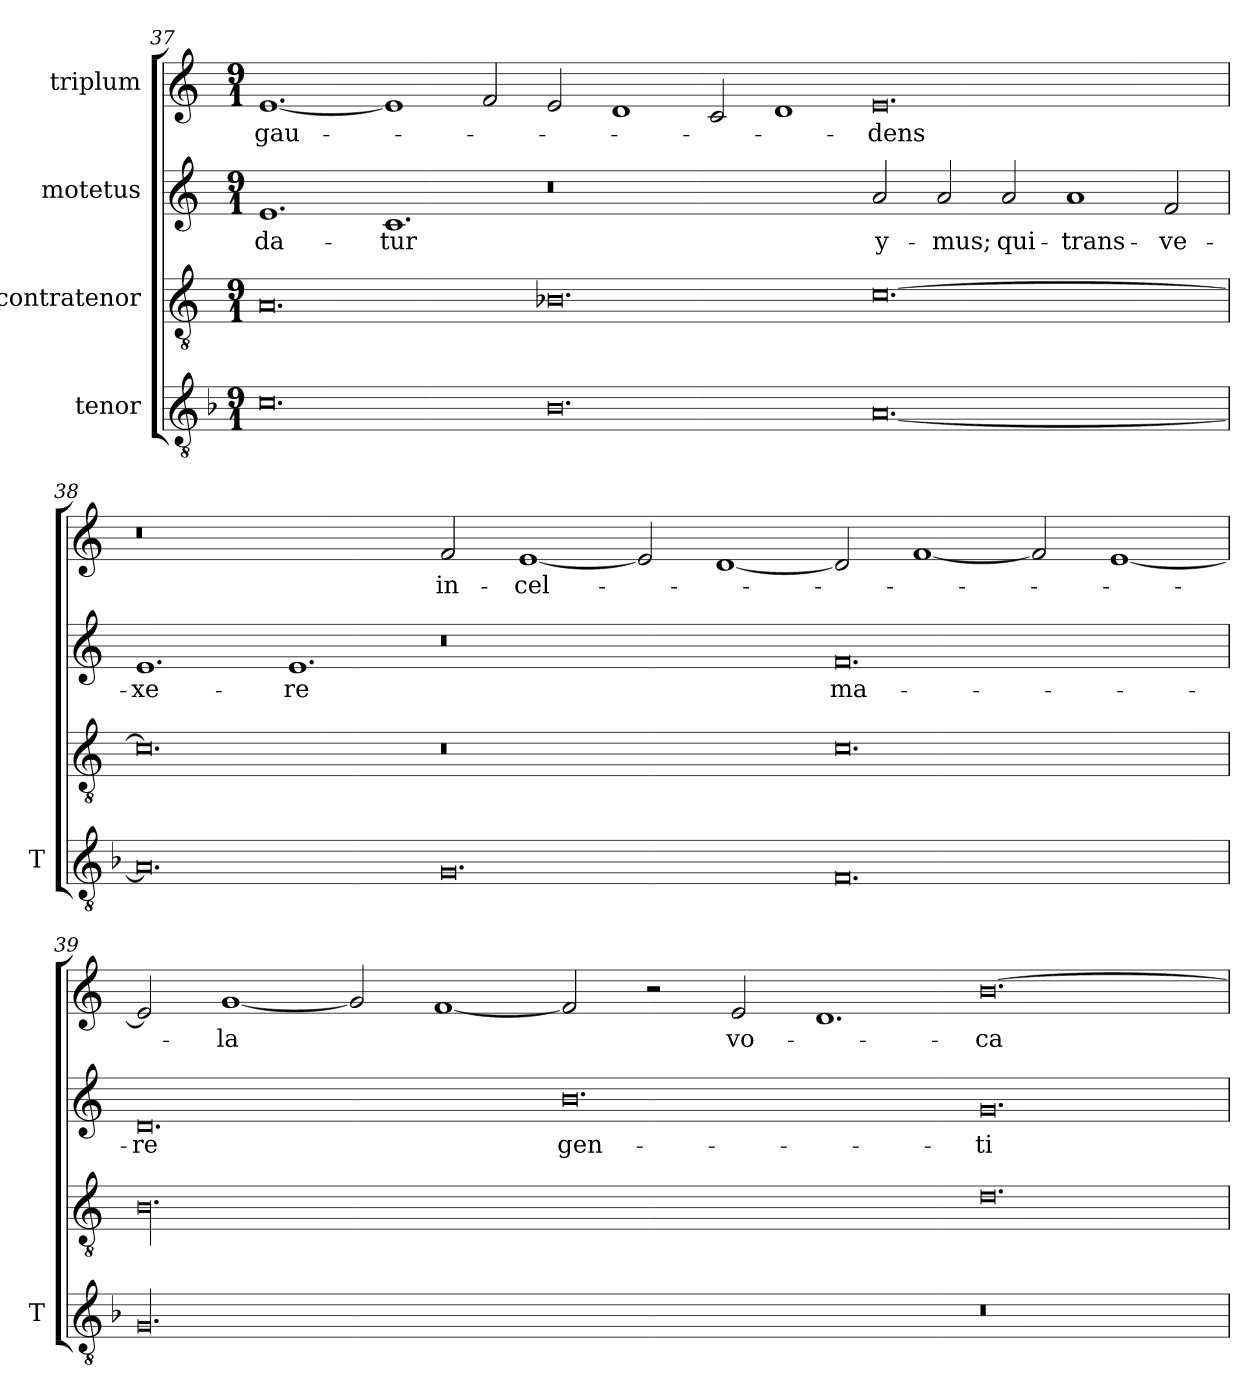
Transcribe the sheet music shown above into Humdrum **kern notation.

**kern	**kern	**kern	**text	**kern	**text
*part4	*part3	*part2	*part2	*part1	*part1
*staff4	*staff3	*staff2	*staff2	*staff1	*staff1
*I"tenor	*I"contratenor	*I"motetus	*	*I"triplum	*
*I'T	*	*	*	*	*
*clefGv2	*clefGv2	*clefG2	*	*clefG2	*
*k[b-]	*k[]	*k[]	*	*k[]	*
*F:	*C:	*C:	*	*C:	*
*M9/1	*M9/1	*M9/1	*	*M9/1	*
=37	=37	=37	=37	=37	=37
0.c\	0.A/	1.e/	da-	[1.e/	gau-
.	.	1.c/	-tur	1e/]	.
.	.	.	.	2f/	.
0.B-\	0.B-X\	0.r	.	2e/	.
.	.	.	.	1d/	.
.	.	.	.	2c/	.
.	.	.	.	1d/	.
[0.A/	[0.c\	2a/	y-	0.e/	-dens
.	.	2a/	-mus;	.	.
.	.	2a/	qui-	.	.
.	.	1a/	trans-	.	.
.	.	2f/	-ve-	.	.
=38	=38	=38	=38	=38	=38
0.A/]	0.c\]	1.e/	-xe-	0.r	.
.	.	1.e/	-re	.	.
0.G/	0.r	0.r	.	2f/	in-
.	.	.	.	[1e/	cel-
.	.	.	.	2e/]	.
.	.	.	.	[1d/	.
0.F/	0.c\	0.f/	ma-	2d/]	.
.	.	.	.	[1f/	.
.	.	.	.	2f/]	.
.	.	.	.	[1e/	.
=39	=39	=39	=39	=39	=39
00.G/	00.B\	0.d/	-re	2e/]	.
.	.	.	.	[1g/	-la
.	.	.	.	2g/]	.
.	.	.	.	[1f/	.
.	.	0.b\	gen-	2f/]	.
.	.	.	.	2r	.
.	.	.	.	2e/	vo-
.	.	.	.	1.d/	.
0.r	0.d\	0.g/	-ti-	[0.b\	-ca-
=	=	=	=	=	=
*-	*-	*-	*-	*-	*-
